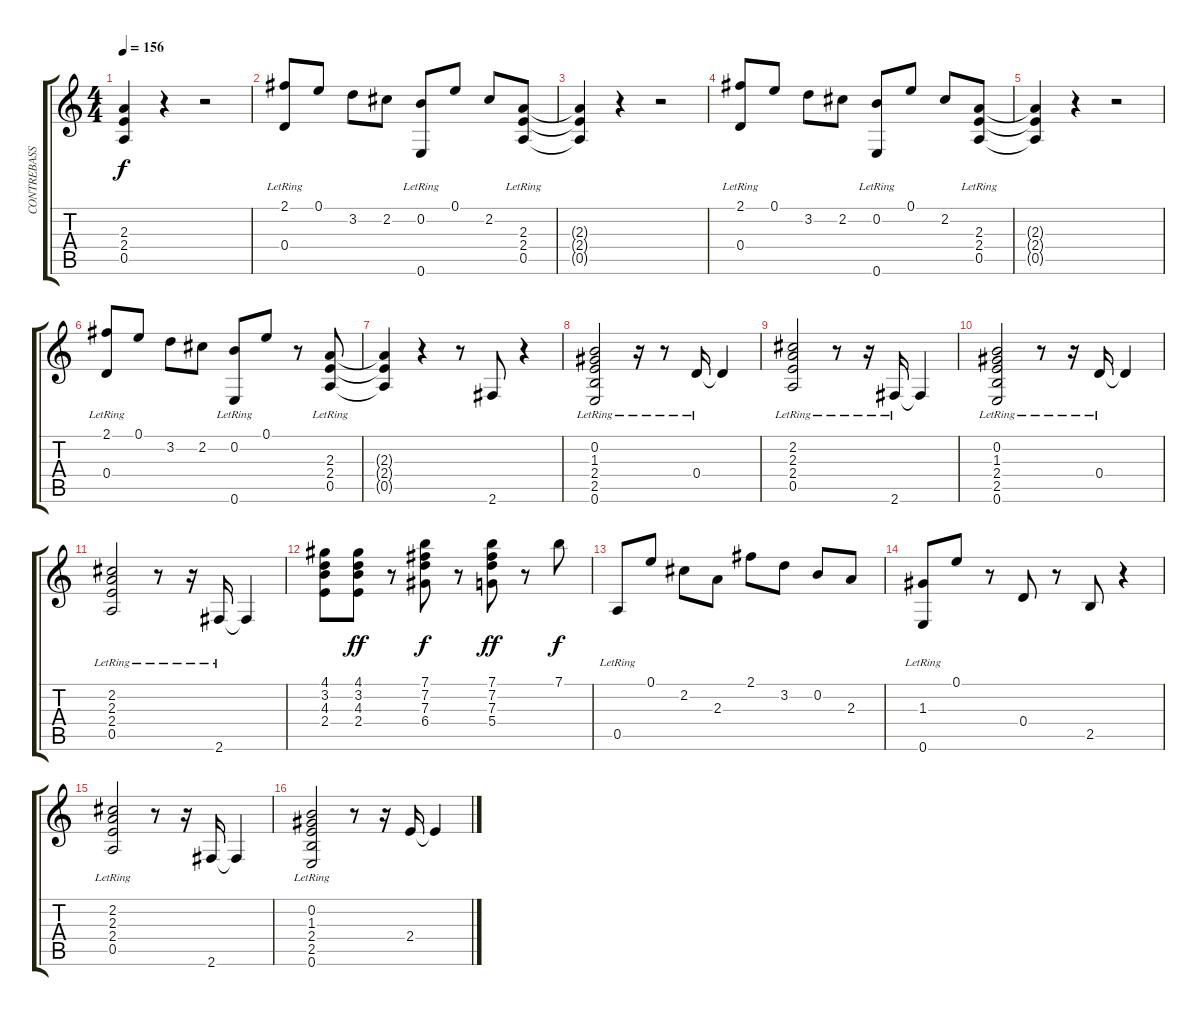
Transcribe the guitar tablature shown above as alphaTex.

\track ("CONTREBASSE" "CONTREBASS") {instrument contrabass}
\staff {score tabs}
\tuning (E4 B3 G3 D3 A2 E2) {hide}
\ts (4 4)
\tempo 156
\clef g2
\ks c
(2.3{t} 2.4{t} 0.5{t}).4{dy f} r.4 r.2 |
(2.1 0.4{lr}).8 0.1.8 3.2.8 2.2.8 (0.2 0.6{lr}).8 0.1.8 2.2.8 (2.3 2.4 0.5{lr}).8 |
(2.3{t} 2.4{t} 0.5{t}).4 r.4 r.2 |
(2.1 0.4{lr}).8 0.1.8 3.2.8 2.2.8 (0.2 0.6{lr}).8 0.1.8 2.2.8 (2.3 2.4 0.5{lr}).8 |
(2.3{t} 2.4{t} 0.5{t}).4 r.4 r.2 |
(2.1 0.4{lr}).8 0.1.8 3.2.8 2.2.8 (0.2 0.6{lr}).8 0.1.8 r.8 (2.3 2.4 0.5{lr}).8 |
(2.3{t} 2.4{t} 0.5{t}).4 r.4{instrument stringensemble1} r.8 2.6.8 r.4 |
(0.2 1.3 2.4 2.5 0.6{lr}).2 r.16 r.8 0.4{lr}.16 0.4{t}.4 |
(2.2 2.3 2.4 0.5{lr}).2 r.8 r.16 2.6{lr}.16 2.6{t}.4 |
(0.2 1.3 2.4 2.5 0.6{lr}).2 r.8 r.16 0.4{lr}.16 0.4{t}.4 |
(2.2 2.3 2.4 0.5{lr}).2 r.8 r.16 2.6{lr}.16 2.6{t}.4 |
(4.1 3.2 4.3 2.4).8 (4.1 3.2 4.3 2.4).8{dy ff} r.8 (7.1 7.2 7.3 6.4).8{dy f} r.8 (7.1 7.2 7.3 5.4).8{dy ff} r.8 7.1.8{dy f} |
0.5{lr}.8 0.1.8 2.2.8 2.3.8 2.1.8 3.2.8 0.2.8 2.3.8 |
(1.3 0.6{lr}).8 0.1.8 r.8 0.4.8 r.8 2.5.8 r.4 |
(2.2 2.3 2.4 0.5{lr}).2 r.8 r.16 2.6.16 2.6{t}.4 |
(0.2 1.3 2.4 2.5 0.6{lr}).2 r.8 r.16 2.4.16 2.4{t}.4
